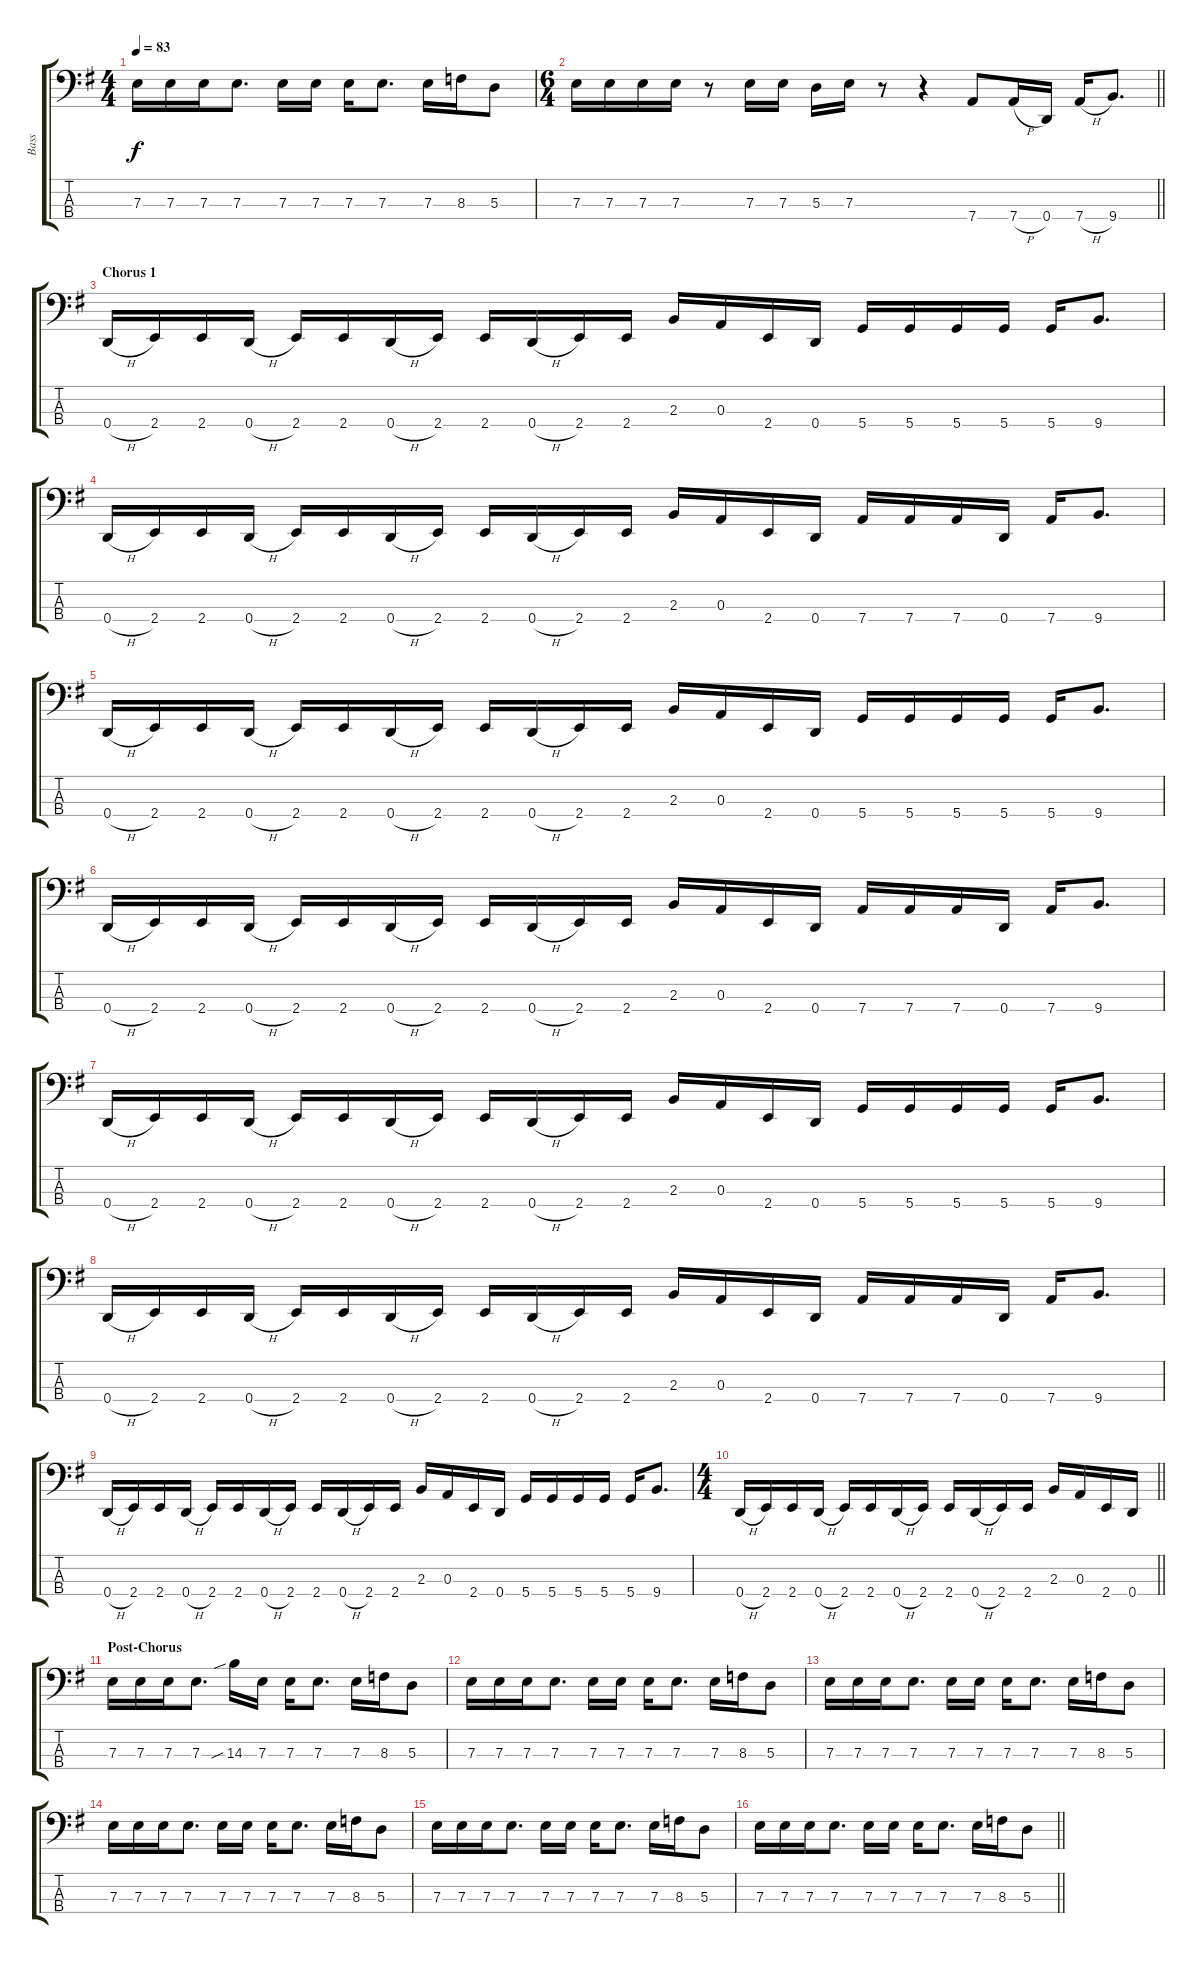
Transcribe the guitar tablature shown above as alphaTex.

\track ("Bass" "Bass") {instrument electricbassfinger}
\staff {score tabs}
\tuning (G2 D2 A1 D1) {hide}
\ts (4 4)
\tempo 83
\clef f4
\ks eminor
7.3.16{dy f} 7.3.16 7.3.16 7.3.8{d} 7.3.16 7.3.16 7.3.16 7.3.8{d} 7.3.16 8.3.16 5.3.8 |
\ts (6 4)
\barLineRight lightlight
7.3.16 7.3.16 7.3.16 7.3.16 r.8 7.3.16 7.3.16 5.3.16 7.3.16 r.8 r.4 7.4.8 7.4{h}.16 0.4.16 7.4{h}.16 9.4.8{d} |
\section ("" "Chorus 1")
0.4{h}.16 2.4.16 2.4.16 0.4{h}.16 2.4.16 2.4.16 0.4{h}.16 2.4.16 2.4.16 0.4{h}.16 2.4.16 2.4.16 2.3.16 0.3.16 2.4.16 0.4.16 5.4.16 5.4.16 5.4.16 5.4.16 5.4.16 9.4.8{d} |
0.4{h}.16 2.4.16 2.4.16 0.4{h}.16 2.4.16 2.4.16 0.4{h}.16 2.4.16 2.4.16 0.4{h}.16 2.4.16 2.4.16 2.3.16 0.3.16 2.4.16 0.4.16 7.4.16 7.4.16 7.4.16 0.4.16 7.4.16 9.4.8{d} |
0.4{h}.16 2.4.16 2.4.16 0.4{h}.16 2.4.16 2.4.16 0.4{h}.16 2.4.16 2.4.16 0.4{h}.16 2.4.16 2.4.16 2.3.16 0.3.16 2.4.16 0.4.16 5.4.16 5.4.16 5.4.16 5.4.16 5.4.16 9.4.8{d} |
0.4{h}.16 2.4.16 2.4.16 0.4{h}.16 2.4.16 2.4.16 0.4{h}.16 2.4.16 2.4.16 0.4{h}.16 2.4.16 2.4.16 2.3.16 0.3.16 2.4.16 0.4.16 7.4.16 7.4.16 7.4.16 0.4.16 7.4.16 9.4.8{d} |
0.4{h}.16 2.4.16 2.4.16 0.4{h}.16 2.4.16 2.4.16 0.4{h}.16 2.4.16 2.4.16 0.4{h}.16 2.4.16 2.4.16 2.3.16 0.3.16 2.4.16 0.4.16 5.4.16 5.4.16 5.4.16 5.4.16 5.4.16 9.4.8{d} |
0.4{h}.16 2.4.16 2.4.16 0.4{h}.16 2.4.16 2.4.16 0.4{h}.16 2.4.16 2.4.16 0.4{h}.16 2.4.16 2.4.16 2.3.16 0.3.16 2.4.16 0.4.16 7.4.16 7.4.16 7.4.16 0.4.16 7.4.16 9.4.8{d} |
0.4{h}.16 2.4.16 2.4.16 0.4{h}.16 2.4.16 2.4.16 0.4{h}.16 2.4.16 2.4.16 0.4{h}.16 2.4.16 2.4.16 2.3.16 0.3.16 2.4.16 0.4.16 5.4.16 5.4.16 5.4.16 5.4.16 5.4.16 9.4.8{d} |
\ts (4 4)
\barLineRight lightlight
0.4{h}.16 2.4.16 2.4.16 0.4{h}.16 2.4.16 2.4.16 0.4{h}.16 2.4.16 2.4.16 0.4{h}.16 2.4.16 2.4.16 2.3.16 0.3.16 2.4.16 0.4.16 |
\section ("" "Post-Chorus")
7.3.16 7.3.16 7.3.16 7.3.8{d} 14.3{sib}.16 7.3.16 7.3.16 7.3.8{d} 7.3.16 8.3.16 5.3.8 |
7.3.16 7.3.16 7.3.16 7.3.8{d} 7.3.16 7.3.16 7.3.16 7.3.8{d} 7.3.16 8.3.16 5.3.8 |
7.3.16 7.3.16 7.3.16 7.3.8{d} 7.3.16 7.3.16 7.3.16 7.3.8{d} 7.3.16 8.3.16 5.3.8 |
7.3.16 7.3.16 7.3.16 7.3.8{d} 7.3.16 7.3.16 7.3.16 7.3.8{d} 7.3.16 8.3.16 5.3.8 |
7.3.16 7.3.16 7.3.16 7.3.8{d} 7.3.16 7.3.16 7.3.16 7.3.8{d} 7.3.16 8.3.16 5.3.8 |
\barLineRight lightlight
7.3.16 7.3.16 7.3.16 7.3.8{d} 7.3.16 7.3.16 7.3.16 7.3.8{d} 7.3.16 8.3.16 5.3.8
